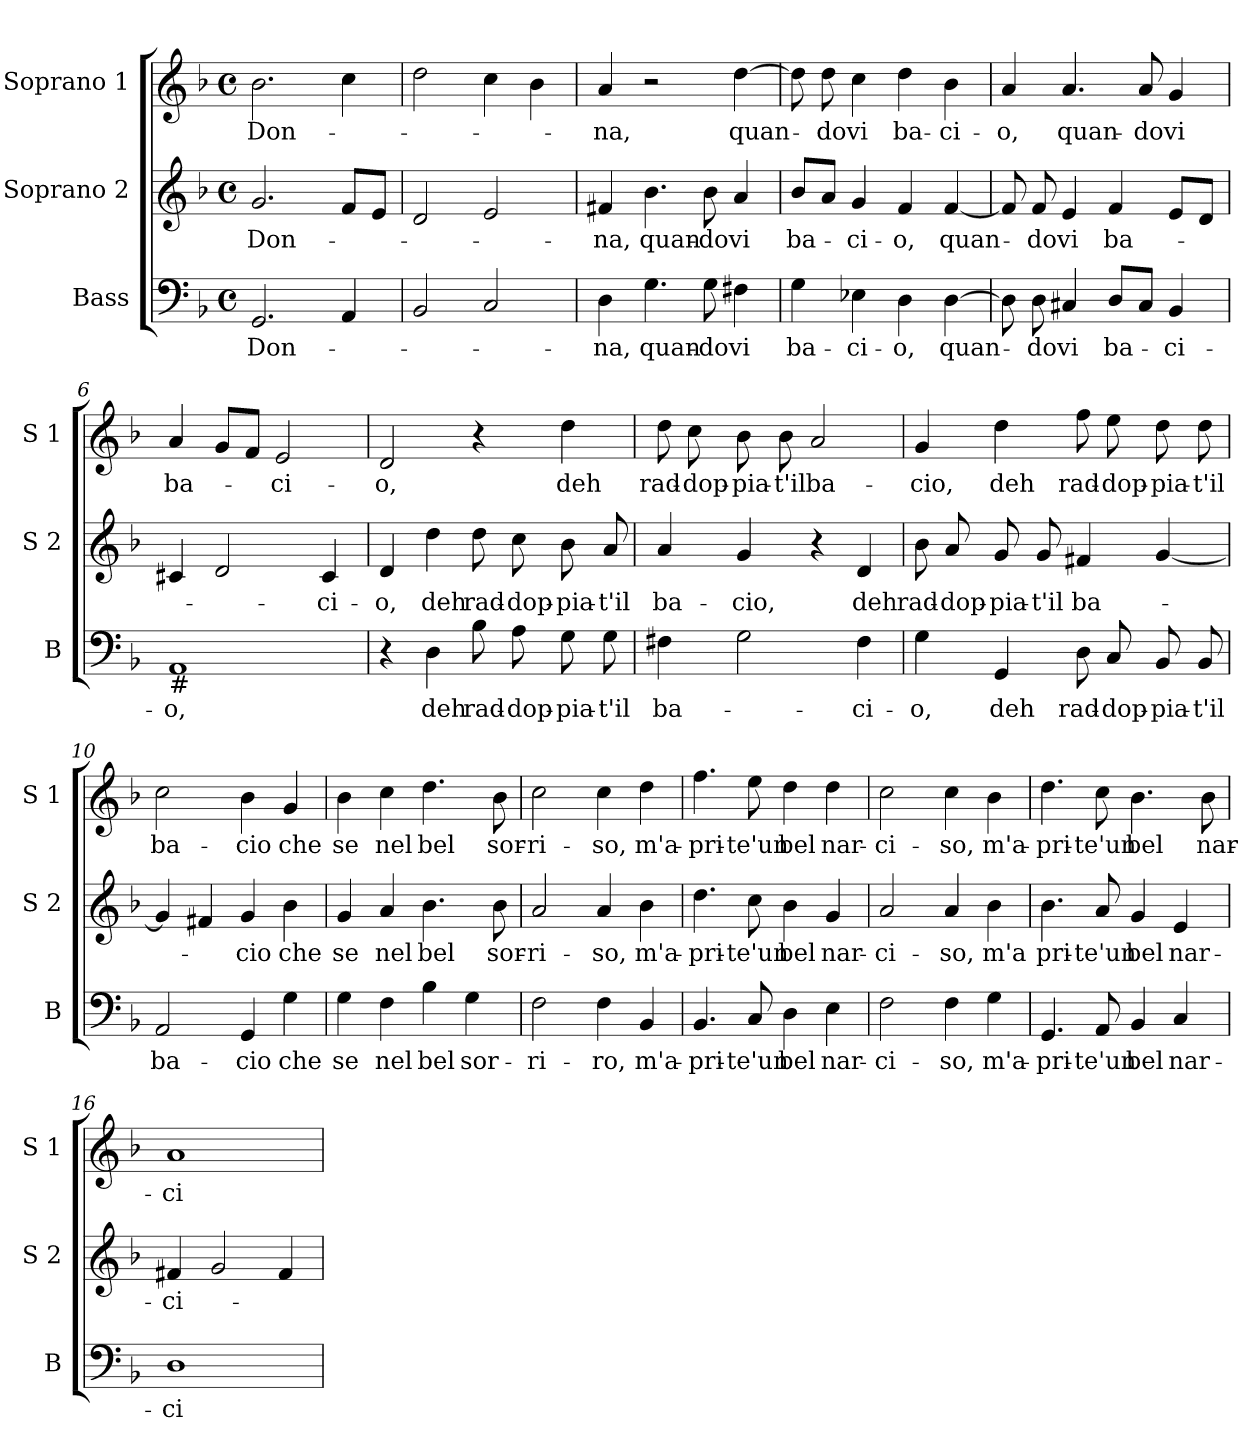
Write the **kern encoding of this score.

**kern	**text	**kern	**text	**kern	**text
*part3	*part3	*part2	*part2	*part1	*part1
*staff3	*staff3	*staff2	*staff2	*staff1	*staff1
*I"Bass	*	*I"Soprano 2	*	*I"Soprano 1	*
*I'B	*	*I'S 2	*	*I'S 1	*
*clefF4	*	*clefG2	*	*clefG2	*
*k[b-]	*	*k[b-]	*	*k[b-]	*
*F:	*	*F:	*	*F:	*
*M4/4	*	*M4/4	*	*M4/4	*
*met(c)	*	*met(c)	*	*met(c)	*
=1	=1	=1	=1	=1	=1
!	!LO:LY:b	!	!LO:LY:b	!	!LO:LY:b
2.GG/	Don-	2.g/	Don-	2.b-\	Don-
4AA/	.	8f/L	.	4cc\	.
.	.	8e/J	.	.	.
=2	=2	=2	=2	=2	=2
2BB-/	.	2d/	.	2dd\	.
2C/	.	2e/	.	4cc\	.
.	.	.	.	4b-\	.
=3	=3	=3	=3	=3	=3
!	!LO:LY:b	!	!LO:LY:b	!	!LO:LY:b
4D\	-na,	4f#X/	-na,	4a/	-na,
!	!LO:LY:b	!	!LO:LY:b	!	!
4.G\	quan-	4.b-\	quan-	2r	.
!	!LO:LY:b	!	!LO:LY:b	!	!
8G\	-do	8b-\	-do	.	.
!	!LO:LY:b	!	!LO:LY:b	!	!LO:LY:b
4F#X\	vi	4a/	vi	[4dd\	quan-
=4	=4	=4	=4	=4	=4
!	!LO:LY:b	!	!LO:LY:b	!	!
4G\	ba-	8b-/L	ba-	8dd\]	.
!	!	!	!	!	!LO:LY:b
.	.	8a/J	.	8dd\	-do
!	!LO:LY:b	!	!LO:LY:b	!	!LO:LY:b
4E-X\	-ci-	4g/	-ci-	4cc\	vi
!	!LO:LY:b	!	!LO:LY:b	!	!LO:LY:b
4D\	-o,	4f/	-o,	4dd\	ba-
!	!LO:LY:b	!	!LO:LY:b	!	!LO:LY:b
[4D\	quan-	[4f/	quan-	4b-\	-ci-
!!LO:LB:g=z
=5	=5	=5	=5	=5	=5
!	!	!	!	!	!LO:LY:b
8D\]	.	8f/]	.	4a/	-o,
!	!LO:LY:b	!	!LO:LY:b	!	!
8D\	-do	8f/	-do	.	.
!	!LO:LY:b	!	!LO:LY:b	!	!LO:LY:b
4C#X/	vi	4e/	vi	4.a/	quan-
!	!LO:LY:b	!	!LO:LY:b	!	!
8D/L	ba-	4f/	ba-	.	.
!	!	!	!	!	!LO:LY:b
8C#/J	.	.	.	8a/	-do
!	!LO:LY:b	!	!	!	!LO:LY:b
4BB-/	-ci-	8e/L	.	4g/	vi
.	.	8d/J	.	.	.
=6	=6	=6	=6	=6	=6
!LO:TX:b:t=#	!	!	!	!	!
!	!LO:LY:b	!	!	!	!LO:LY:b
1AA	-o,	4c#X/	.	4a/	ba-
.	.	2d/	.	8g/L	.
.	.	.	.	8f/J	.
!	!	!	!	!	!LO:LY:b
.	.	.	.	2e/	-ci-
!	!	!	!LO:LY:b	!	!
.	.	4c#/	-ci-	.	.
=7	=7	=7	=7	=7	=7
!	!	!	!LO:LY:b	!	!LO:LY:b
4r	.	4d/	-o,	2d/	-o,
!	!LO:LY:b	!	!LO:LY:b	!	!
4D\	deh	4dd\	deh	.	.
!	!LO:LY:b	!	!LO:LY:b	!	!
8B-\	rad-	8dd\	rad-	4r	.
!	!LO:LY:b	!	!LO:LY:b	!	!
8A\	-dop-	8cc\	-dop-	.	.
!	!LO:LY:b	!	!LO:LY:b	!	!LO:LY:b
8G\	-pia-	8b-\	-pia-	4dd\	deh
!	!LO:LY:b	!	!LO:LY:b	!	!
8G\	-t'il	8a/	-t'il	.	.
=8	=8	=8	=8	=8	=8
!	!LO:LY:b	!	!LO:LY:b	!	!LO:LY:b
4F#X\	ba-	4a/	ba-	8dd\	rad-
!	!	!	!	!	!LO:LY:b
.	.	.	.	8cc\	-dop-
!	!	!	!LO:LY:b	!	!LO:LY:b
2G\	.	4g/	-cio,	8b-\	-pia-
!	!	!	!	!	!LO:LY:b
.	.	.	.	8b-\	-t'il
!	!	!	!	!	!LO:LY:b
.	.	4r	.	2a/	ba-
!	!LO:LY:b	!	!LO:LY:b	!	!
4F#\	-ci-	4d/	deh	.	.
!!LO:LB:g=z
=9	=9	=9	=9	=9	=9
!	!LO:LY:b	!	!LO:LY:b	!	!LO:LY:b
4G\	-o,	8b-\	rad-	4g/	-cio,
!	!	!	!LO:LY:b	!	!
.	.	8a/	-dop-	.	.
!	!LO:LY:b	!	!LO:LY:b	!	!LO:LY:b
4GG/	deh	8g/	-pia-	4dd\	deh
!	!	!	!LO:LY:b	!	!
.	.	8g/	-t'il	.	.
!	!LO:LY:b	!	!LO:LY:b	!	!LO:LY:b
8D\	rad-	4f#X/	ba-	8ff\	rad-
!	!LO:LY:b	!	!	!	!LO:LY:b
8C/	-dop-	.	.	8ee\	-dop-
!	!LO:LY:b	!	!	!	!LO:LY:b
8BB-/	-pia-	[4g/	.	8dd\	-pia-
!	!LO:LY:b	!	!	!	!LO:LY:b
8BB-/	-t'il	.	.	8dd\	-t'il
=10	=10	=10	=10	=10	=10
!	!LO:LY:b	!	!	!	!LO:LY:b
2AA/	ba-	4g/]	.	2cc\	ba-
.	.	4f#X/	.	.	.
!	!LO:LY:b	!	!LO:LY:b	!	!LO:LY:b
4GG/	-cio	4g/	-cio	4b-\	-cio
!	!LO:LY:b	!	!LO:LY:b	!	!LO:LY:b
4G\	che	4b-\	che	4g/	che
=11	=11	=11	=11	=11	=11
!	!LO:LY:b	!	!LO:LY:b	!	!LO:LY:b
4G\	se	4g/	se	4b-\	se
!	!LO:LY:b	!	!LO:LY:b	!	!LO:LY:b
4F\	nel	4a/	nel	4cc\	nel
!	!LO:LY:b	!	!LO:LY:b	!	!LO:LY:b
4B-\	bel	4.b-\	bel	4.dd\	bel
!	!LO:LY:b	!	!	!	!
4G\	sor-	.	.	.	.
!	!	!	!LO:LY:b	!	!LO:LY:b
.	.	8b-\	sor-	8b-\	sor-
=12	=12	=12	=12	=12	=12
!	!LO:LY:b	!	!LO:LY:b	!	!LO:LY:b
2F\	-ri-	2a/	-ri-	2cc\	-ri-
!	!LO:LY:b	!	!LO:LY:b	!	!LO:LY:b
4F\	-ro,	4a/	-so,	4cc\	-so,
!	!LO:LY:b	!	!LO:LY:b	!	!LO:LY:b
4BB-/	m'a-	4b-\	m'a-	4dd\	m'a-
!!LO:PB:g=z
=13	=13	=13	=13	=13	=13
!	!LO:LY:b	!	!LO:LY:b	!	!LO:LY:b
4.BB-/	-pri-	4.dd\	-pri-	4.ff\	-pri-
!	!LO:LY:b	!	!LO:LY:b	!	!LO:LY:b
8C/	-te'un	8cc\	-te'un	8ee\	-te'un
!	!LO:LY:b	!	!LO:LY:b	!	!LO:LY:b
4D\	bel	4b-\	bel	4dd\	bel
!	!LO:LY:b	!	!LO:LY:b	!	!LO:LY:b
4E\	nar-	4g/	nar-	4dd\	nar-
=14	=14	=14	=14	=14	=14
!	!LO:LY:b	!	!LO:LY:b	!	!LO:LY:b
2F\	-ci-	2a/	-ci-	2cc\	-ci-
!	!LO:LY:b	!	!LO:LY:b	!	!LO:LY:b
4F\	-so,	4a/	-so,	4cc\	-so,
!	!LO:LY:b	!	!LO:LY:b	!	!LO:LY:b
4G\	m'a-	4b-\	m'a	4b-\	m'a-
=15	=15	=15	=15	=15	=15
!	!LO:LY:b	!	!LO:LY:b	!	!LO:LY:b
4.GG/	-pri-	4.b-\	pri-	4.dd\	-pri-
!	!LO:LY:b	!	!LO:LY:b	!	!LO:LY:b
8AA/	-te'un	8a/	-te'un	8cc\	-te'un
!	!LO:LY:b	!	!LO:LY:b	!	!LO:LY:b
4BB-/	bel	4g/	bel	4.b-\	bel
!	!LO:LY:b	!	!LO:LY:b	!	!
4C/	nar-	4e/	nar-	.	.
!	!	!	!	!	!LO:LY:b
.	.	.	.	8b-\	nar-
=16	=16	=16	=16	=16	=16
!	!LO:LY:b	!	!LO:LY:b	!	!LO:LY:b
1D	-ci-	4f#X/	-ci-	1a	-ci-
.	.	2g/	.	.	.
.	.	4f#/	.	.	.
=	=	=	=	=	=
*-	*-	*-	*-	*-	*-
